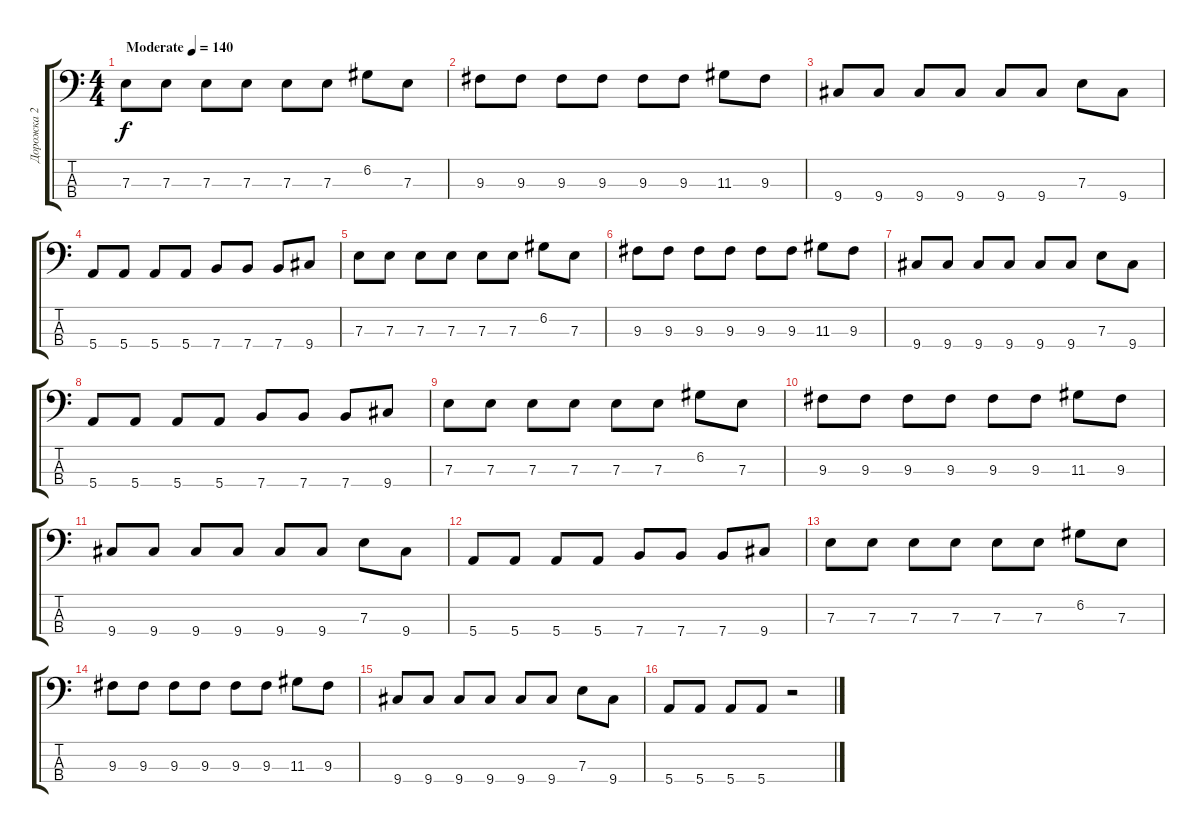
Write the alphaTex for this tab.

\track ("Дорожка 2" "Дорожка 2") {instrument electricbassfinger}
\staff {score tabs}
\tuning (G2 D2 A1 E1) {hide}
\ts (4 4)
\tempo (140 "Moderate")
\clef f4
\ks c
7.3.8{dy f instrument electricbassfinger} 7.3.8 7.3.8 7.3.8 7.3.8 7.3.8 6.2.8 7.3.8 |
9.3.8 9.3.8 9.3.8 9.3.8 9.3.8 9.3.8 11.3.8 9.3.8 |
9.4.8 9.4.8 9.4.8 9.4.8 9.4.8 9.4.8 7.3.8 9.4.8 |
5.4.8 5.4.8 5.4.8 5.4.8 7.4.8 7.4.8 7.4.8 9.4.8 |
7.3.8 7.3.8 7.3.8 7.3.8 7.3.8 7.3.8 6.2.8 7.3.8 |
9.3.8 9.3.8 9.3.8 9.3.8 9.3.8 9.3.8 11.3.8 9.3.8 |
9.4.8 9.4.8 9.4.8 9.4.8 9.4.8 9.4.8 7.3.8 9.4.8 |
5.4.8 5.4.8 5.4.8 5.4.8 7.4.8 7.4.8 7.4.8 9.4.8 |
7.3.8 7.3.8 7.3.8 7.3.8 7.3.8 7.3.8 6.2.8 7.3.8 |
9.3.8 9.3.8 9.3.8 9.3.8 9.3.8 9.3.8 11.3.8 9.3.8 |
9.4.8 9.4.8 9.4.8 9.4.8 9.4.8 9.4.8 7.3.8 9.4.8 |
5.4.8 5.4.8 5.4.8 5.4.8 7.4.8 7.4.8 7.4.8 9.4.8 |
7.3.8 7.3.8 7.3.8 7.3.8 7.3.8 7.3.8 6.2.8 7.3.8 |
9.3.8 9.3.8 9.3.8 9.3.8 9.3.8 9.3.8 11.3.8 9.3.8 |
9.4.8 9.4.8 9.4.8 9.4.8 9.4.8 9.4.8 7.3.8 9.4.8 |
5.4.8 5.4.8 5.4.8 5.4.8 r.2
